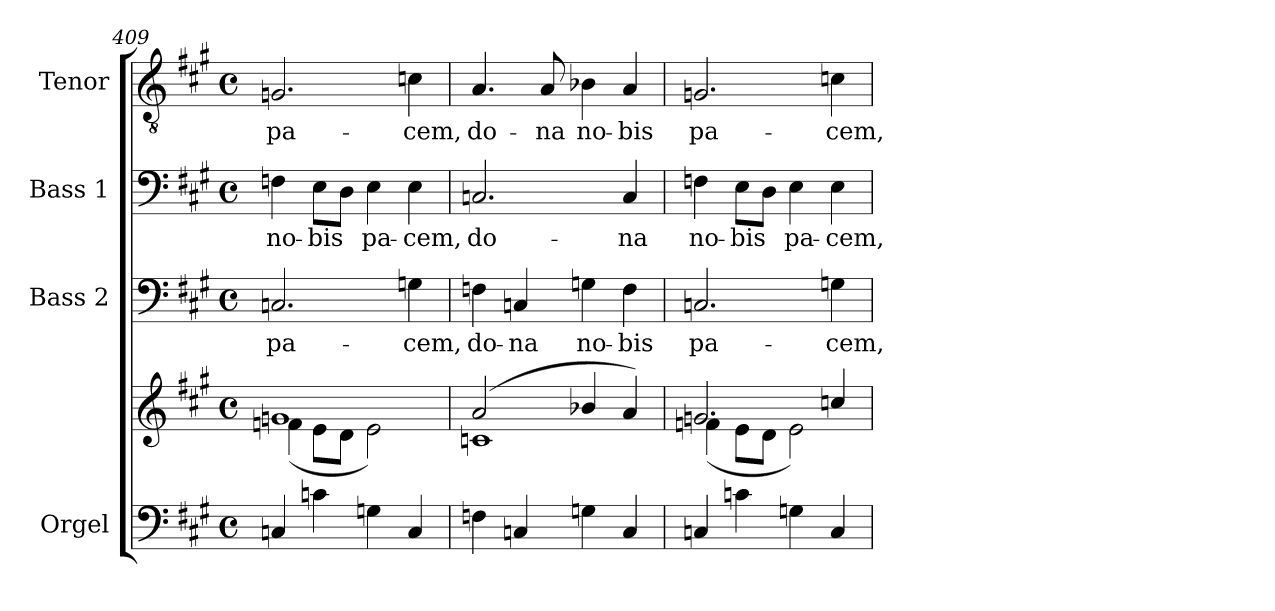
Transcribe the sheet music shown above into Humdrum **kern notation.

**kern	**kern	**kern	**text	**kern	**text	**kern	**text
*part4	*part4	*part3	*part3	*part2	*part2	*part1	*part1
*staff5	*staff4	*staff3	*staff3	*staff2	*staff2	*staff1	*staff1
*I"Orgel	*	*I"Bass 2	*	*I"Bass 1	*	*I"Tenor	*
*I'Org.	*	*I'B2.	*	*I'B1.	*	*I'T.	*
*clefF4	*clefG2	*clefF4	*	*clefF4	*	*clefGv2	*
*k[f#c#g#]	*k[f#c#g#]	*k[f#c#g#]	*	*k[f#c#g#]	*	*k[f#c#g#]	*
*A:	*A:	*A:	*	*A:	*	*A:	*
*M4/4	*M4/4	*M4/4	*	*M4/4	*	*M4/4	*
*met(c)	*met(c)	*met(c)	*	*met(c)	*	*met(c)	*
=409	=409	=409	=409	=409	=409	=409	=409
*	*^	*	*	*	*	*	*
!	!	!	!	!LO:LY:b	!	!LO:LY:b	!	!LO:LY:b
4Cn/	1gn	(<4fn\	2.Cn/	pa-	4Fn\	no-	2.Gn/	pa-
!	!	!	!	!	!	!LO:LY:b	!	!
4cn\	.	8e\L	.	.	8E\L	-bis	.	.
.	.	8d\J	.	.	8D\J	.	.	.
!	!	!	!	!	!	!LO:LY:b	!	!
4Gn\	.	2e\)	.	.	4E\	pa-	.	.
!	!	!	!	!LO:LY:b	!	!LO:LY:b	!	!LO:LY:b
4C/	.	.	4Gn\	-cem,	4E\	-cem,	4cn\	-cem,
=410	=410	=410	=410	=410	=410	=410	=410	=410
!	!	!	!	!LO:LY:b	!	!LO:LY:b	!	!LO:LY:b
4Fn\	(2a/	1cn	4Fn\	do-	2.Cn/	do-	4.A/	do-
!	!	!	!	!LO:LY:b	!	!	!	!
4Cn/	.	.	4Cn/	-na	.	.	.	.
!	!	!	!	!	!	!	!	!LO:LY:b
.	.	.	.	.	.	.	8A/	-na
!	!	!	!	!LO:LY:b	!	!	!	!LO:LY:b
4Gn\	4b-X/	.	4Gn\	no-	.	.	4B-X\	no-
!	!	!	!	!LO:LY:b	!	!LO:LY:b	!	!LO:LY:b
4C/	4a/)	.	4F\	-bis	4C/	-na	4A/	-bis
=411	=411	=411	=411	=411	=411	=411	=411	=411
!	!	!	!	!LO:LY:b	!	!LO:LY:b	!	!LO:LY:b
4Cn/	2.gn/	(<4fn\	2.Cn/	pa-	4Fn\	no-	2.Gn/	pa-
!	!	!	!	!	!	!LO:LY:b	!	!
4cn\	.	8e\L	.	.	8E\L	-bis	.	.
.	.	8d\J	.	.	8D\J	.	.	.
!	!	!	!	!	!	!LO:LY:b	!	!
4Gn\	.	2e\)	.	.	4E\	pa-	.	.
!	!	!	!	!LO:LY:b	!	!LO:LY:b	!	!LO:LY:b
4C/	4ccn/	.	4Gn\	-cem,	4E\	-cem,	4cn\	-cem,
*	*v	*v	*	*	*	*	*	*
=	=	=	=	=	=	=	=
*-	*-	*-	*-	*-	*-	*-	*-
